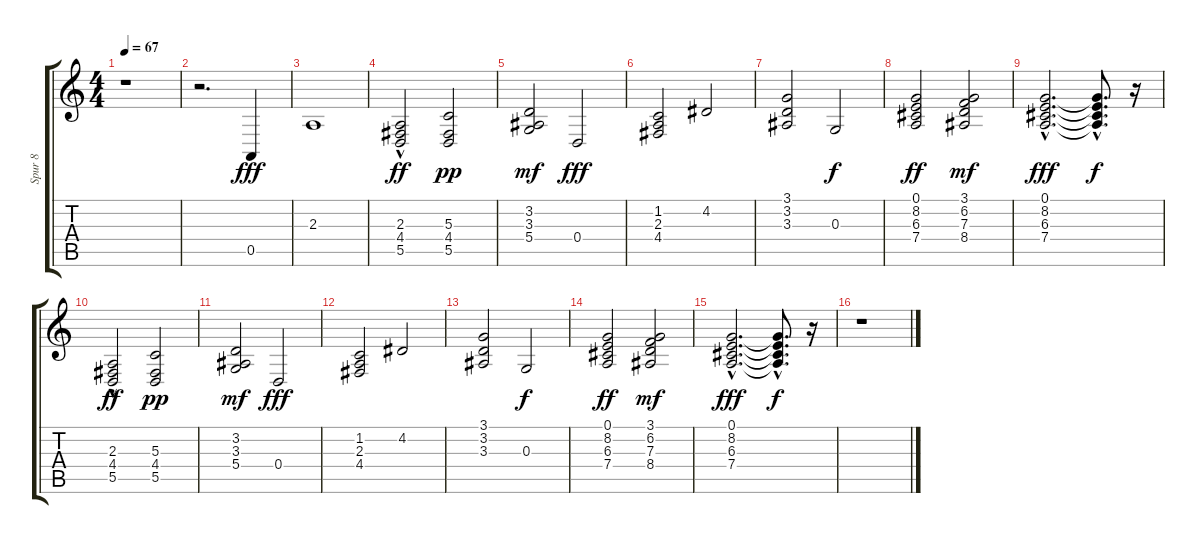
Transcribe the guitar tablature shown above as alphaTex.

\track ("Spur 8" "Spur 8") {instrument pad7halo}
\staff {score tabs}
\tuning (E4 B3 G3 D3 A2 E2) {hide}
\ts (4 4)
\tempo 67
\clef g2
\ks c
r.1{dy fff} |
r.2{d} 0.5.4 |
2.3.1 |
(2.3{hac} 4.4 5.5).2{dy ff} (5.3 4.4 5.5).2{dy pp} |
(3.2 3.3 5.4).2{dy mf} 0.4.2{dy fff} |
(1.2 2.3 4.4).2 4.2.2 |
(3.1 3.2 3.3).2 0.3.2{dy f} |
(0.1 8.2 6.3 7.4).2{dy ff} (3.1 6.2 7.3 8.4).2{dy mf} |
(0.1{hac} 8.2{hac} 6.3{hac} 7.4{hac}).2{d dy fff} (0.1{hac t} 8.2{hac t} 6.3{hac t} 7.4{hac t}).8{d dy f} r.16 |
(2.3{hac} 4.4 5.5).2{dy ff} (5.3 4.4 5.5).2{dy pp} |
(3.2 3.3 5.4).2{dy mf} 0.4.2{dy fff} |
(1.2 2.3 4.4).2 4.2.2 |
(3.1 3.2 3.3).2 0.3.2{dy f} |
(0.1 8.2 6.3 7.4).2{dy ff} (3.1 6.2 7.3 8.4).2{dy mf} |
(0.1{hac} 8.2{hac} 6.3{hac} 7.4{hac}).2{d dy fff} (0.1{hac t} 8.2{hac t} 6.3{hac t} 7.4{hac t}).8{d dy f} r.16 |
r.1
